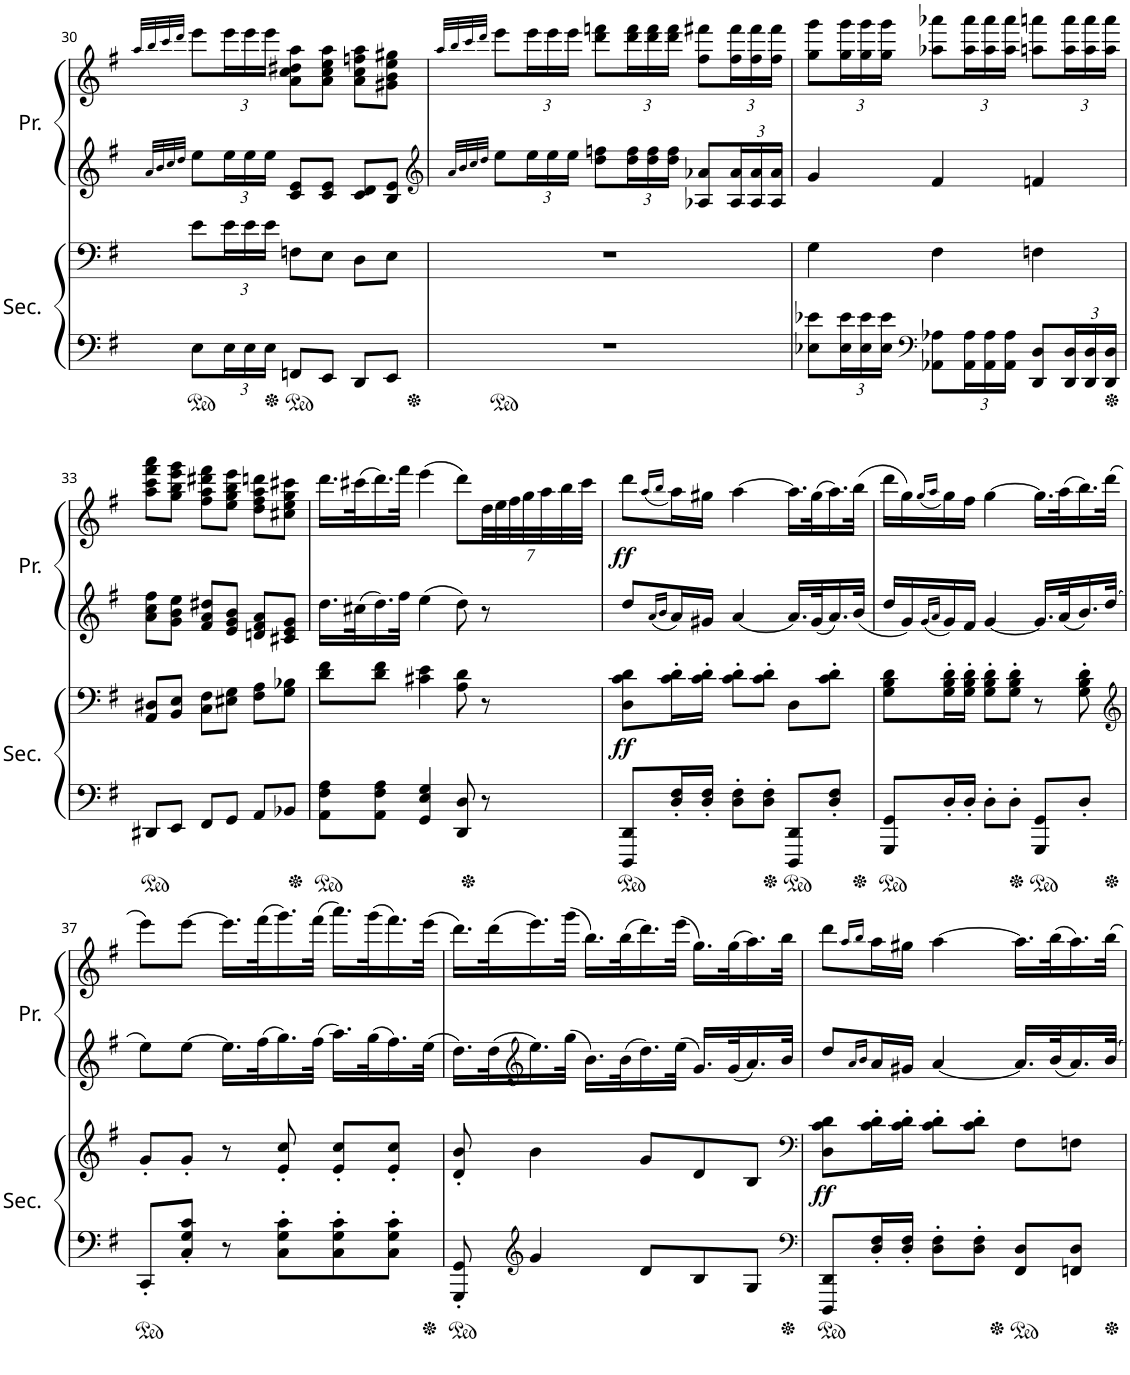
**kern	**kern	**dynam	**kern	**kern	**dynam
*part2	*part2	*part2	*part1	*part1	*part1
*staff4	*staff3	*staff3/4	*staff2	*staff1	*staff1/2
*I"Secondo	*	*	*I"Primo	*	*
*I'Sec.	*	*	*I'Pr.	*	*
!!LO:PB:g=z
*clefF4	*clefF4	*	*clefG2	*clefG2	*
*k[f#]	*k[f#]	*	*k[f#]	*k[f#]	*
*M3/4	*M3/4	*	*M3/4	*M3/4	*
=30	=30	=30	=30	=30	=30
.	.	.	32qa/LLL	32qaa/LLL	.
.	.	.	32qb/	32qbb/	.
.	.	.	32qcc/	32qccc/	.
.	.	.	32qdd/JJJ	32qddd/JJJ	.
8E\L	8e\L	.	8ee\L	8eee\L	.
*Xbrackettup	*Xbrackettup	*	*Xbrackettup	*Xbrackettup	*
24E\L	24e\L	.	24ee\L	24eee\L	.
24E\	24e\	.	24ee\	24eee\	.
24E\JJ	24e\JJ	.	24ee\JJ	24eee\JJ	.
8FFn/L	8Fn\L	.	8c/ 8e/L	8a\ 8cc\ 8dd#X\ 8aa\L	.
8EE/J	8E\J	.	8c/ 8e/J	8a\ 8cc\ 8ee\ 8aa\J	.
8DD/L	8D\L	.	8c/ 8d/L	8a\ 8cc\ 8ffn\ 8aa\L	.
8EE/J	8E\J	.	8B/ 8e/J	8g#X\ 8b\ 8ee\ 8gg#X\J	.
=31	=31	=31	=31	=31	=31
*	*	*	*clefG2	*	*
.	.	.	32qa/LLL	32qaa/LLL	.
.	.	.	32qb/	32qbb/	.
.	.	.	32qcc/	32qccc/	.
.	.	.	32qdd/JJJ	32qddd/JJJ	.
2.r	2.r	.	8ee\L	8eee\L	.
.	.	.	24ee\L	24eee\L	.
.	.	.	24ee\	24eee\	.
.	.	.	24ee\JJ	24eee\JJ	.
.	.	.	8dd\ 8ffn\L	8ddd\ 8fffn\L	.
.	.	.	24dd\ 24ff\L	24ddd\ 24fff\L	.
.	.	.	24dd\ 24ff\	24ddd\ 24fff\	.
.	.	.	24dd\ 24ff\JJ	24ddd\ 24fff\JJ	.
.	.	.	8A-X/ 8a-X/L	8ff#\ 8fff#X\L	.
.	.	.	24A-/ 24a-/L	24ff#\ 24fff#\L	.
.	.	.	24A-/ 24a-/	24ff#\ 24fff#\	.
.	.	.	24A-/ 24a-/JJ	24ff#\ 24fff#\JJ	.
=32	=32	=32	=32	=32	=32
8E-X\ 8e-X\L	4G\	.	4g/	8gg\ 8ggg\L	.
24E-\ 24e-\L	.	.	.	24gg\ 24ggg\L	.
24E-\ 24e-\	.	.	.	24gg\ 24ggg\	.
24E-\ 24e-\JJ	.	.	.	24gg\ 24ggg\JJ	.
*clefF4	*	*	*	*	*
8AA-X\ 8A-X\L	4F#\	.	4f#/	8aa-X\ 8aaa-X\L	.
24AA-\ 24A-\L	.	.	.	24aa-\ 24aaa-\L	.
24AA-\ 24A-\	.	.	.	24aa-\ 24aaa-\	.
24AA-\ 24A-\JJ	.	.	.	24aa-\ 24aaa-\JJ	.
8DD/ 8D/L	4Fn\	.	4fn/	8aan\ 8aaan\L	.
24DD/ 24D/L	.	.	.	24aa\ 24aaa\L	.
24DD/ 24D/	.	.	.	24aa\ 24aaa\	.
24DD/ 24D/JJ	.	.	.	24aa\ 24aaa\JJ	.
!!LO:LB:g=z
=33	=33	=33	=33	=33	=33
8DD#X/L	8AA/ 8D#X/L	.	8a\'~ 8cc\'~ 8ff#\'~L	8aa\ 8ccc\ 8fff#\ 8aaa\L	.
8EE/J	8BB/ 8E/J	.	8g\'~ 8b\'~ 8ee\'~J	8gg\ 8bb\ 8eee\ 8ggg\J	.
8FF#/L	8C\ 8F#\L	.	8f#/ 8a/ 8dd#X/L	8ff#\ 8aa\ 8ddd#X\ 8fff#\L	.
8GG/J	8E#X\ 8G\J	.	8e/ 8g/ 8b/J	8ee\ 8gg\ 8bb\ 8eee\J	.
8AA/L	8F#\ 8A\L	.	8dn/ 8f#/ 8a/L	8dd\ 8ff#\ 8aa\ 8dddn\L	.
8BB-X/J	8G\ 8B-X\J	.	8c#X/ 8e/ 8g/J	8cc#X\ 8ee\ 8gg\ 8ccc#X\J	.
=34	=34	=34	=34	=34	=34
8AA\ 8F#\ 8A\L	8d\'~ 8f#\'~L	.	16.dd'\LL	16.ddd'\LL	.
.	.	.	32cc#X'\K	(32ccc#X'\K	.
8AA\ 8F#\ 8A\J	8d\'~ 8f#\'~J	.	16.dd'\	16.ddd'\)	.
.	.	.	32ff#'\JJk	32fff#'\JJk	.
4GG/ 4E/ 4G/	4c#X\' 4e\'	.	4ee\	(4eee\	.
8DD/ 8D/	8A\' 8d\'	.	8dd\	8ddd\L)	.
8r	8r	.	8r	56dd\LL	.
.	.	.	.	56ee\	.
.	.	.	.	56ff#\	.
.	.	.	.	56gg\	.
.	.	.	.	56aa\	.
.	.	.	.	56bb\	.
.	.	.	.	56ccc#\JJJ	.
=35	=35	=35	=35	=35	=35
!	!	!LO:DY:b	!	!	!LO:DY:b
8DDD/ 8DD/L	8D\ 8c\ 8d\L	ff	8dd/L	8ddd\L	ff
.	.	.	16qa/LL	(16qaa/LL	.
.	.	.	16qb/JJ	16qbb/JJ	.
16D/' 16F#/'L	16c\' 16d\'L	.	16a/L	16aa\L)	.
16D/' 16F#/'JJ	16c\' 16d\'JJ	.	16g#X/JJ	16gg#X\JJ	.
8D\' 8F#\'L	8c\' 8d\'L	.	[4a/	[4aa\	.
8D\' 8F#\'J	8c\' 8d\'J	.	.	.	.
8DDD/ 8DD/L	8D\L	.	16.a/LL]	16.aa\LL]	.
.	.	.	32g#/K	(32gg#\K	.
8D/' 8F#/'J	8c\' 8d\'J	.	16.a/	16.aa\)	.
.	.	.	32b/JJk	(32bb\JJk	.
=36	=36	=36	=36	=36	=36
8GGG/ 8GG/L	8G\ 8B\ 8d\L	.	16dd/LL	16ddd\LL	.
.	.	.	16g/	16gg\)	.
.	.	.	16qg/LL	(16qgg/LL	.
.	.	.	16qa/JJ	16qaa/JJ	.
16D'/L	16G\' 16B\' 16d\'L	.	16g/	16gg\)	.
16D'/JJ	16G\' 16B\' 16d\'JJ	.	16f#/JJ	16ff#\JJ	.
8D'\L	8G\' 8B\' 8d\'L	.	[4g/	[4gg\	.
8D'\J	8G\' 8B\' 8d\'J	.	.	.	.
8GGG/ 8GG/L	8r	.	16.g/LL]	16.gg\LL]	.
.	.	.	32a/K	(32aa\K	.
8D'/J	8G\' 8B\' 8d\'	.	16.b/	16.bb\)	.
.	.	.	32dd/JJk	(32ddd\JJk	.
!!LO:LB:g=z
=37	=37	=37	=37	=37	=37
*	*clefG2	*	*	*	*
8CC'/L	8g'/L	.	8ee\L	8eee\L)	.
8C/' 8G/' 8c/'J	8g'/J	.	[8ee\J	[8eee\J	.
8r	8r	.	16.ee\LL]	16.eee\LL]	.
.	.	.	32ff#\K	(32fff#\K	.
8C\' 8G\' 8c\'L	8e/' 8cc/'	.	16.gg\	16.ggg\)	.
.	.	.	32ff#\JJk	(32fff#\JJk	.
8C\' 8G\' 8c\'	8e/' 8cc/'L	.	16.aa\LL	16.aaa\LL)	.
.	.	.	32gg\K	(32ggg\K	.
8C\' 8G\' 8c\'J	8e/' 8cc/'J	.	16.ff#\	16.fff#\)	.
.	.	.	32ee\JJk	(32eee\JJk	.
=38	=38	=38	=38	=38	=38
8GGG/' 8GG/'	8d/' 8b/'	.	16.dd\LL	16.ddd\LL)	.
.	.	.	32dd\K	(32ddd\K	.
*clefG2	*	*	*clefG2	*	*
4g/	4b\	.	16.ee\	16.eee\)	.
.	.	.	32gg\JJk	(32ggg\JJk	.
.	.	.	16.b\LL	16.bb\LL)	.
.	.	.	32b\K	(32bb\K	.
8d/L	8g/L	.	16.dd\	16.ddd\)	.
.	.	.	32ee\JJk	(32eee\JJk	.
8B/	8d/	.	16.g/LL	16.gg\LL)	.
.	.	.	32g/K	(32gg\K	.
8G/J	8B/J	.	16.a/	16.aa\)	.
.	.	.	32b/JJk	32bb\JJk	.
=39	=39	=39	=39	=39	=39
*clefF4	*clefF4	*	*	*	*
!	!	!LO:DY:b	!	!	!
8DDD/ 8DD/L	8D\ 8c\ 8d\L	ff	8dd/L	8ddd\L	.
.	.	.	16qa/LL	16qaa/LL	.
.	.	.	16qb/JJ	16qbb/JJ	.
16D/' 16F#/'L	16c\' 16d\'L	.	16a/L	16aa\L	.
16D/' 16F#/'JJ	16c\' 16d\'JJ	.	16g#X/JJ	16gg#X\JJ	.
8D\' 8F#\'L	8c\' 8d\'L	.	[4a/	[4aa\	.
8D\' 8F#\'J	8c\' 8d\'J	.	.	.	.
8FF#/ 8D/L	8F#\L	.	16.a/LL]	16.aa\LL]	.
.	.	.	32b/K	(32bb\K	.
8FFn/ 8D/J	8Fn\J	.	16.a/	16.aa\)	.
.	.	.	32b/JJk	32bb\JJk	.
=	=	=	=	=	=
*-	*-	*-	*-	*-	*-
